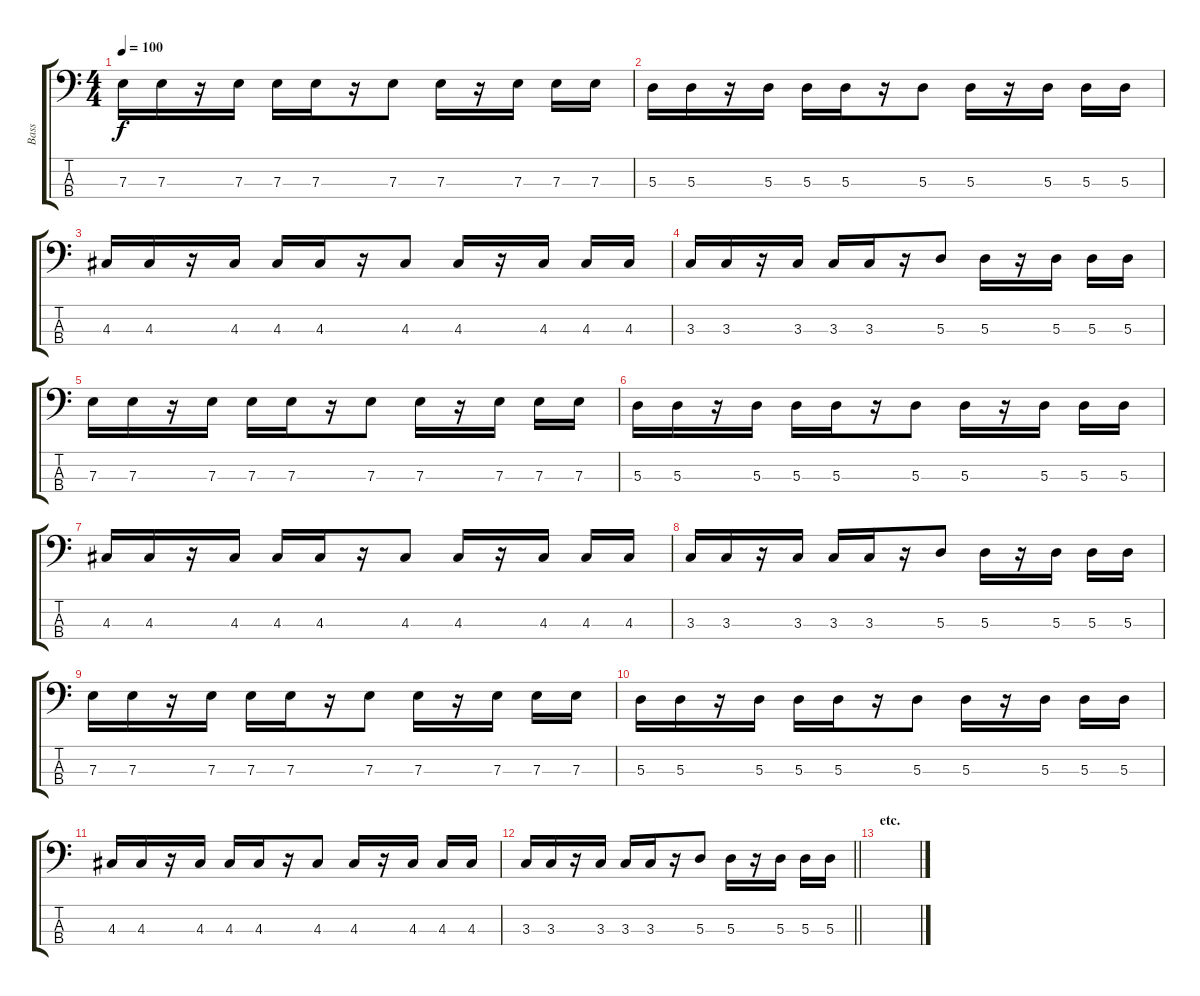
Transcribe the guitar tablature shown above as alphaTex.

\track ("Bass" "Bass") {instrument fretlessbass}
\staff {score tabs}
\tuning (G2 D2 A1 E1) {hide}
\ts (4 4)
\tempo 100
\clef f4
\ks c
7.3.16{dy f} 7.3.16 r.16 7.3.16 7.3.16 7.3.16 r.16 7.3.8 7.3.16 r.16 7.3.16 7.3.16 7.3.16 |
5.3.16 5.3.16 r.16 5.3.16 5.3.16 5.3.16 r.16 5.3.8 5.3.16 r.16 5.3.16 5.3.16 5.3.16 |
4.3.16 4.3.16 r.16 4.3.16 4.3.16 4.3.16 r.16 4.3.8 4.3.16 r.16 4.3.16 4.3.16 4.3.16 |
3.3.16 3.3.16 r.16 3.3.16 3.3.16 3.3.16 r.16 5.3.8 5.3.16 r.16 5.3.16 5.3.16 5.3.16 |
7.3.16 7.3.16 r.16 7.3.16 7.3.16 7.3.16 r.16 7.3.8 7.3.16 r.16 7.3.16 7.3.16 7.3.16 |
5.3.16 5.3.16 r.16 5.3.16 5.3.16 5.3.16 r.16 5.3.8 5.3.16 r.16 5.3.16 5.3.16 5.3.16 |
4.3.16 4.3.16 r.16 4.3.16 4.3.16 4.3.16 r.16 4.3.8 4.3.16 r.16 4.3.16 4.3.16 4.3.16 |
3.3.16 3.3.16 r.16 3.3.16 3.3.16 3.3.16 r.16 5.3.8 5.3.16 r.16 5.3.16 5.3.16 5.3.16 |
7.3.16 7.3.16 r.16 7.3.16 7.3.16 7.3.16 r.16 7.3.8 7.3.16 r.16 7.3.16 7.3.16 7.3.16 |
5.3.16 5.3.16 r.16 5.3.16 5.3.16 5.3.16 r.16 5.3.8 5.3.16 r.16 5.3.16 5.3.16 5.3.16 |
4.3.16 4.3.16 r.16 4.3.16 4.3.16 4.3.16 r.16 4.3.8 4.3.16 r.16 4.3.16 4.3.16 4.3.16 |
\barLineRight lightlight
3.3.16 3.3.16 r.16 3.3.16 3.3.16 3.3.16 r.16 5.3.8 5.3.16 r.16 5.3.16 5.3.16 5.3.16 |
\section ("" "etc.")
